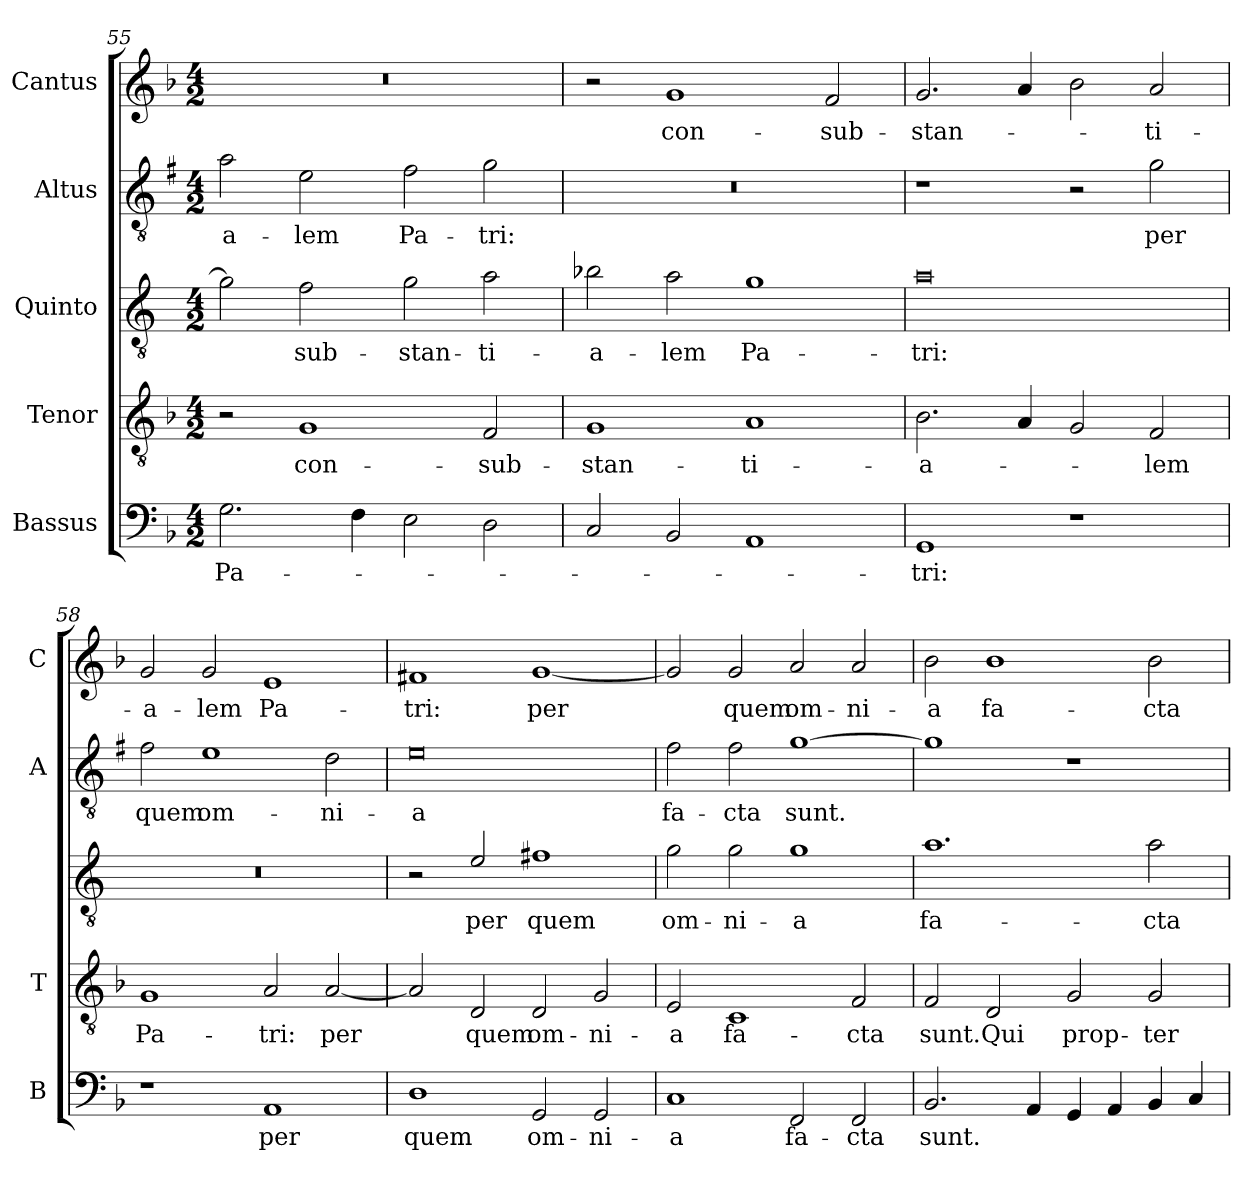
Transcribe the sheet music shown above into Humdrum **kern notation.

**kern	**text	**kern	**text	**kern	**text	**kern	**text	**kern	**text
*part5	*part5	*part4	*part4	*part3	*part3	*part2	*part2	*part1	*part1
*staff5	*staff5	*staff4	*staff4	*staff3	*staff3	*staff2	*staff2	*staff1	*staff1
*I"Bassus	*	*I"Tenor	*	*I"Quinto	*	*I"Altus	*	*I"Cantus	*
*I'B	*	*I'T	*	*	*	*I'A	*	*I'C	*
*clefF4	*	*clefGv2	*	*clefGv2	*	*clefGv2	*	*clefG2	*
*	*	*	*	*ITrd4c7	*	*ITrd1c2	*	*	*
*k[b-]	*	*k[b-]	*	*k[b-]	*	*k[b-]	*	*k[b-]	*
*F:	*	*F:	*	*F:	*	*F:	*	*F:	*
*M4/2	*	*M4/2	*	*M4/2	*	*M4/2	*	*M4/2	*
=55	=55	=55	=55	=55	=55	=55	=55	=55	=55
!	!LO:LY:b	!	!	!	!	!	!LO:LY:b	!	!
2.G\	Pa-	2r	.	2c\]	.	2g\	-a-	0r	.
!	!	!	!LO:LY:b	!	!LO:LY:b	!	!LO:LY:b	!	!
.	.	1G	con-	2B-\	-sub-	2d\	-lem	.	.
4F\	.	.	.	.	.	.	.	.	.
!	!	!	!	!	!LO:LY:b	!	!LO:LY:b	!	!
2E\	.	.	.	2c\	-stan-	2e\	Pa-	.	.
!	!	!	!LO:LY:b	!	!LO:LY:b	!	!LO:LY:b	!	!
2D\	.	2F/	-sub-	2d\	-ti-	2f\	-tri:	.	.
=56	=56	=56	=56	=56	=56	=56	=56	=56	=56
!	!	!	!LO:LY:b	!	!LO:LY:b	!	!	!	!
2C/	.	1G	-stan-	2e-X\	-a-	0r	.	2r	.
!	!	!	!	!	!LO:LY:b	!	!	!	!LO:LY:b
2BB-/	.	.	.	2d\	-lem	.	.	1g	con-
!	!	!	!LO:LY:b	!	!LO:LY:b	!	!	!	!
1AA	.	1A	-ti-	1c	Pa-	.	.	.	.
!	!	!	!	!	!	!	!	!	!LO:LY:b
.	.	.	.	.	.	.	.	2f/	-sub-
=57	=57	=57	=57	=57	=57	=57	=57	=57	=57
!	!LO:LY:b	!	!LO:LY:b	!	!LO:LY:b	!	!	!	!LO:LY:b
1GG	-tri:	2.B-\	-a-	0d	-tri:	1r	.	2.g/	-stan-
.	.	4A/	.	.	.	.	.	4a/	.
1r	.	2G/	.	.	.	2r	.	2b-\	.
!	!	!	!LO:LY:b	!	!	!	!LO:LY:b	!	!LO:LY:b
.	.	2F/	-lem	.	.	2f\	per	2a/	-ti-
=58	=58	=58	=58	=58	=58	=58	=58	=58	=58
!	!	!	!LO:LY:b	!	!	!	!LO:LY:b	!	!LO:LY:b
1r	.	1G	Pa-	0r	.	2e\	quem	2g/	-a-
!	!	!	!	!	!	!	!LO:LY:b	!	!LO:LY:b
.	.	.	.	.	.	1d	om-	2g/	-lem
!	!LO:LY:b	!	!LO:LY:b	!	!	!	!	!	!LO:LY:b
1AA	per	2A/	-tri:	.	.	.	.	1e	Pa-
!	!	!	!LO:LY:b	!	!	!	!LO:LY:b	!	!
.	.	[2A/	per	.	.	2c\	-ni-	.	.
=59	=59	=59	=59	=59	=59	=59	=59	=59	=59
!	!LO:LY:b	!	!	!	!	!	!LO:LY:b	!	!LO:LY:b
1D	quem	2A/]	.	2r	.	0d	-a	1f#X	-tri:
!	!	!	!LO:LY:b	!	!LO:LY:b	!	!	!	!
.	.	2D/	quem	2A/	per	.	.	.	.
!	!LO:LY:b	!	!LO:LY:b	!	!LO:LY:b	!	!	!	!LO:LY:b
2GG/	om-	2D/	om-	1Bn	quem	.	.	[1g	per
!	!LO:LY:b	!	!LO:LY:b	!	!	!	!	!	!
2GG/	-ni-	2G/	-ni-	.	.	.	.	.	.
!!LO:LB:g=z
=60	=60	=60	=60	=60	=60	=60	=60	=60	=60
!	!LO:LY:b	!	!LO:LY:b	!	!LO:LY:b	!	!LO:LY:b	!	!
1C	-a	2E/	-a	2c\	om-	2e\	fa-	2g/]	.
!	!	!	!LO:LY:b	!	!LO:LY:b	!	!LO:LY:b	!	!LO:LY:b
.	.	1C	fa-	2c\	-ni-	2e\	-cta	2g/	quem
!	!LO:LY:b	!	!	!	!LO:LY:b	!	!LO:LY:b	!	!LO:LY:b
2FF/	fa-	.	.	1c	-a	[1f	sunt.	2a/	om-
!	!LO:LY:b	!	!LO:LY:b	!	!	!	!	!	!LO:LY:b
2FF/	-cta	2F/	-cta	.	.	.	.	2a/	-ni-
=61	=61	=61	=61	=61	=61	=61	=61	=61	=61
!	!LO:LY:b	!	!LO:LY:b	!	!LO:LY:b	!	!	!	!LO:LY:b
2.BB-/	sunt.	2F/	sunt.	1.d	fa-	1f]	.	2b-\	-a
!	!	!	!LO:LY:b	!	!	!	!	!	!LO:LY:b
.	.	2D/	Qui	.	.	.	.	1b-	fa-
4AA/	.	.	.	.	.	.	.	.	.
!	!	!	!LO:LY:b	!	!	!	!	!	!
4GG/	.	2G/	prop-	.	.	1r	.	.	.
4AA/	.	.	.	.	.	.	.	.	.
!	!	!	!LO:LY:b	!	!LO:LY:b	!	!	!	!LO:LY:b
4BB-/	.	2G/	-ter	2d\	-cta	.	.	2b-\	-cta
4C/	.	.	.	.	.	.	.	.	.
=	=	=	=	=	=	=	=	=	=
*-	*-	*-	*-	*-	*-	*-	*-	*-	*-
